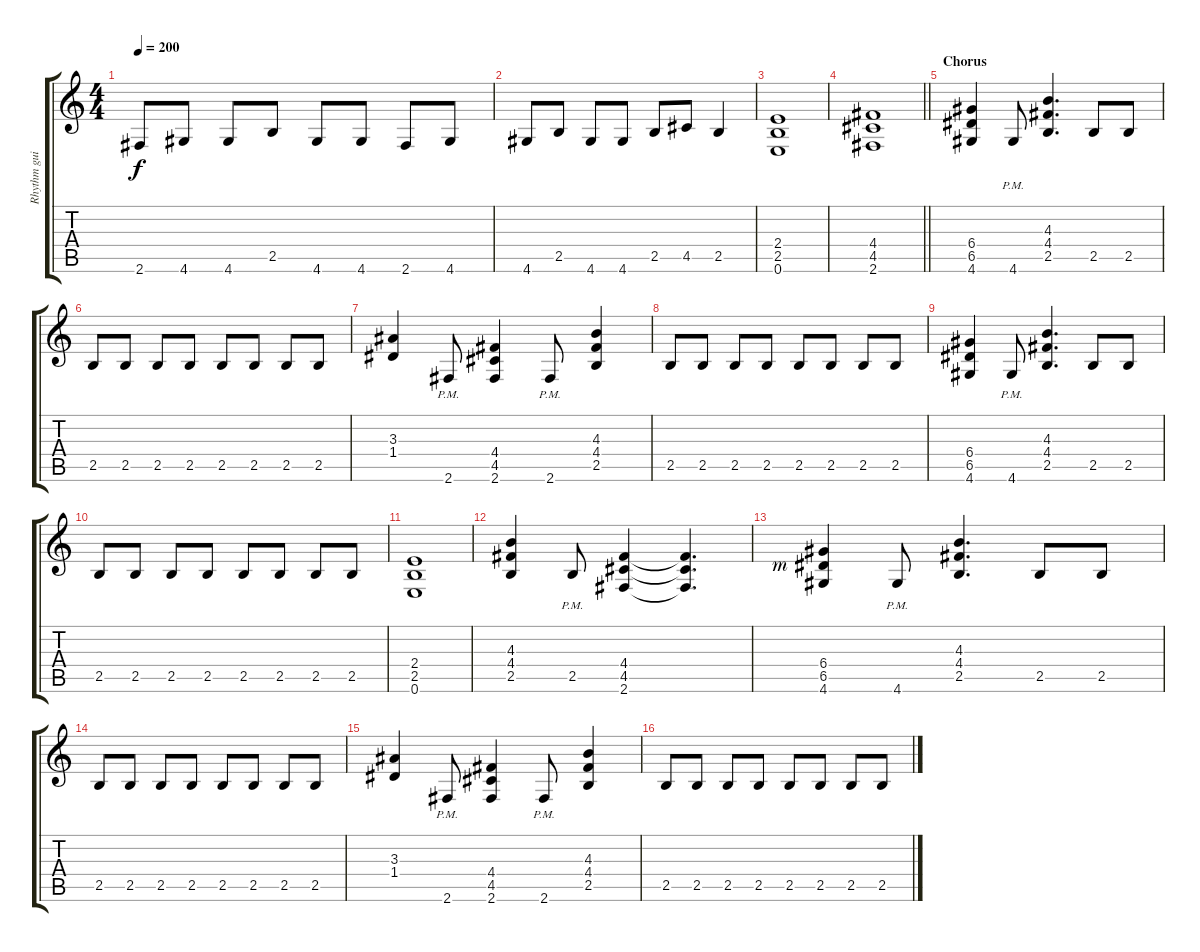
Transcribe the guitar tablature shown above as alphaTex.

\track ("Rhythm guitar 1" "Rhythm gui") {instrument distortionguitar}
\staff {score tabs}
\tuning (E4 B3 G3 D3 A2 E2) {hide}
\ts (4 4)
\tempo 200
\clef g2
\ks c
2.6.8{dy f} 4.6.8 4.6.8 2.5.8 4.6.8 4.6.8 2.6.8 4.6.8 |
4.6.8 2.5.8 4.6.8 4.6.8 2.5.8 4.5.8 2.5.4 |
(2.4 2.5 0.6).1 |
\barLineRight lightlight
(4.4 4.5 2.6).1 |
\section ("" "Chorus")
(6.4 6.5 4.6).4 4.6{pm}.8 (4.3 4.4 2.5).4{d} 2.5.8 2.5.8 |
2.5.8 2.5.8 2.5.8 2.5.8 2.5.8 2.5.8 2.5.8 2.5.8 |
(3.3 1.4).4 2.6{pm}.8 (4.4 4.5 2.6).4 2.6{pm}.8 (4.3 4.4 2.5).4 |
2.5.8 2.5.8 2.5.8 2.5.8 2.5.8 2.5.8 2.5.8 2.5.8 |
(6.4 6.5 4.6).4 4.6{pm}.8 (4.3 4.4 2.5).4{d} 2.5.8 2.5.8 |
2.5.8 2.5.8 2.5.8 2.5.8 2.5.8 2.5.8 2.5.8 2.5.8 |
(2.4 2.5 0.6).1 |
(4.3 4.4 2.5).4 2.5{pm}.8 (4.4 4.5 2.6).4 (4.4{t} 4.5{t} 2.6{t}).4{d} |
(6.4 6.5{rf 3} 4.6).4 4.6{pm}.8 (4.3 4.4 2.5).4{d} 2.5.8 2.5.8 |
2.5.8 2.5.8 2.5.8 2.5.8 2.5.8 2.5.8 2.5.8 2.5.8 |
(3.3 1.4).4 2.6{pm}.8 (4.4 4.5 2.6).4 2.6{pm}.8 (4.3 4.4 2.5).4 |
2.5.8 2.5.8 2.5.8 2.5.8 2.5.8 2.5.8 2.5.8 2.5.8
